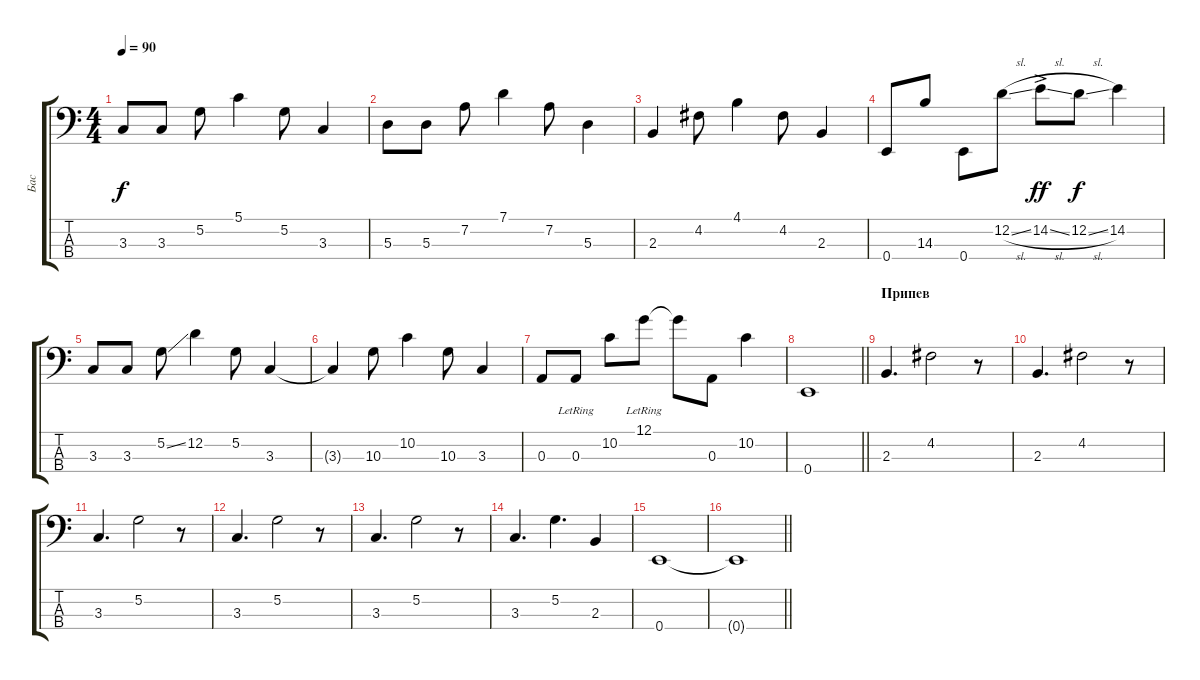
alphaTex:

\track ("Бас " "Бас ") {instrument electricbassfinger}
\staff {score tabs}
\tuning (G2 D2 A1 E1) {hide}
\ts (4 4)
\tempo 90
\clef f4
\ks c
3.3.8{dy f} 3.3.8 5.2.8 5.1.4 5.2.8 3.3.4 |
5.3.8 5.3.8 7.2.8 7.1.4 7.2.8 5.3.4 |
2.3.4 4.2.8 4.1.4 4.2.8 2.3.4 |
0.4.8 14.3.8 0.4.8 12.2{sl}.8 14.2{sl ac}.8{dy ff} 12.2{sl}.8{dy f} 14.2.4 |
3.3.8 3.3.8 5.2{ss}.8 12.2.4 5.2.8 3.3.4 |
3.3{t}.4 10.3.8 10.2.4 10.3.8 3.3.4 |
0.3.8 0.3{lr}.8 10.2.8 12.1{lr}.8 12.1{t}.8 0.3.8 10.2.4 |
\barLineRight lightlight
0.4.1 |
\section ("" "Припев")
2.3.4{d} 4.2.2 r.8 |
2.3.4{d} 4.2.2 r.8 |
3.3.4{d} 5.2.2 r.8 |
3.3.4{d} 5.2.2 r.8 |
3.3.4{d} 5.2.2 r.8 |
3.3.4{d} 5.2.4{d} 2.3.4 |
0.4.1 |
\barLineRight lightlight
0.4{t}.1
